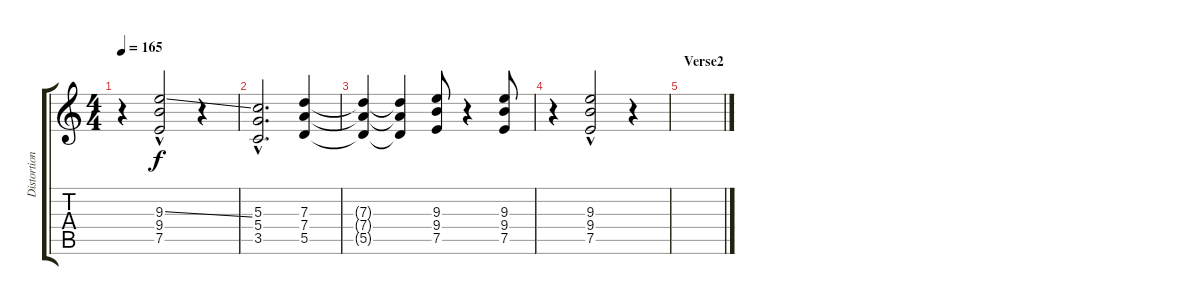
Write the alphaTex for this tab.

\track ("Distortion Guitar" "Distortion") {instrument distortionguitar}
\staff {score tabs}
\tuning (E4 B3 G3 D3 A2 E2) {hide}
\ts (4 4)
\tempo 165
\clef g2
\ks c
r.4{dy f} (9.3{ss hac} 9.4{hac} 7.5{hac}).2 r.4 |
(5.3{hac} 5.4{hac} 3.5{hac}).2{d} (7.3 7.4 5.5).4 |
(7.3{t} 7.4{t} 5.5{t}).4 (7.3{t} 7.4{t} 5.5{t}).4 (9.3 9.4 7.5).8 r.4 (9.3 9.4 7.5).8 |
r.4 (9.3{hac} 9.4{hac} 7.5{hac}).2 r.4 |
\section ("" "Verse2")
